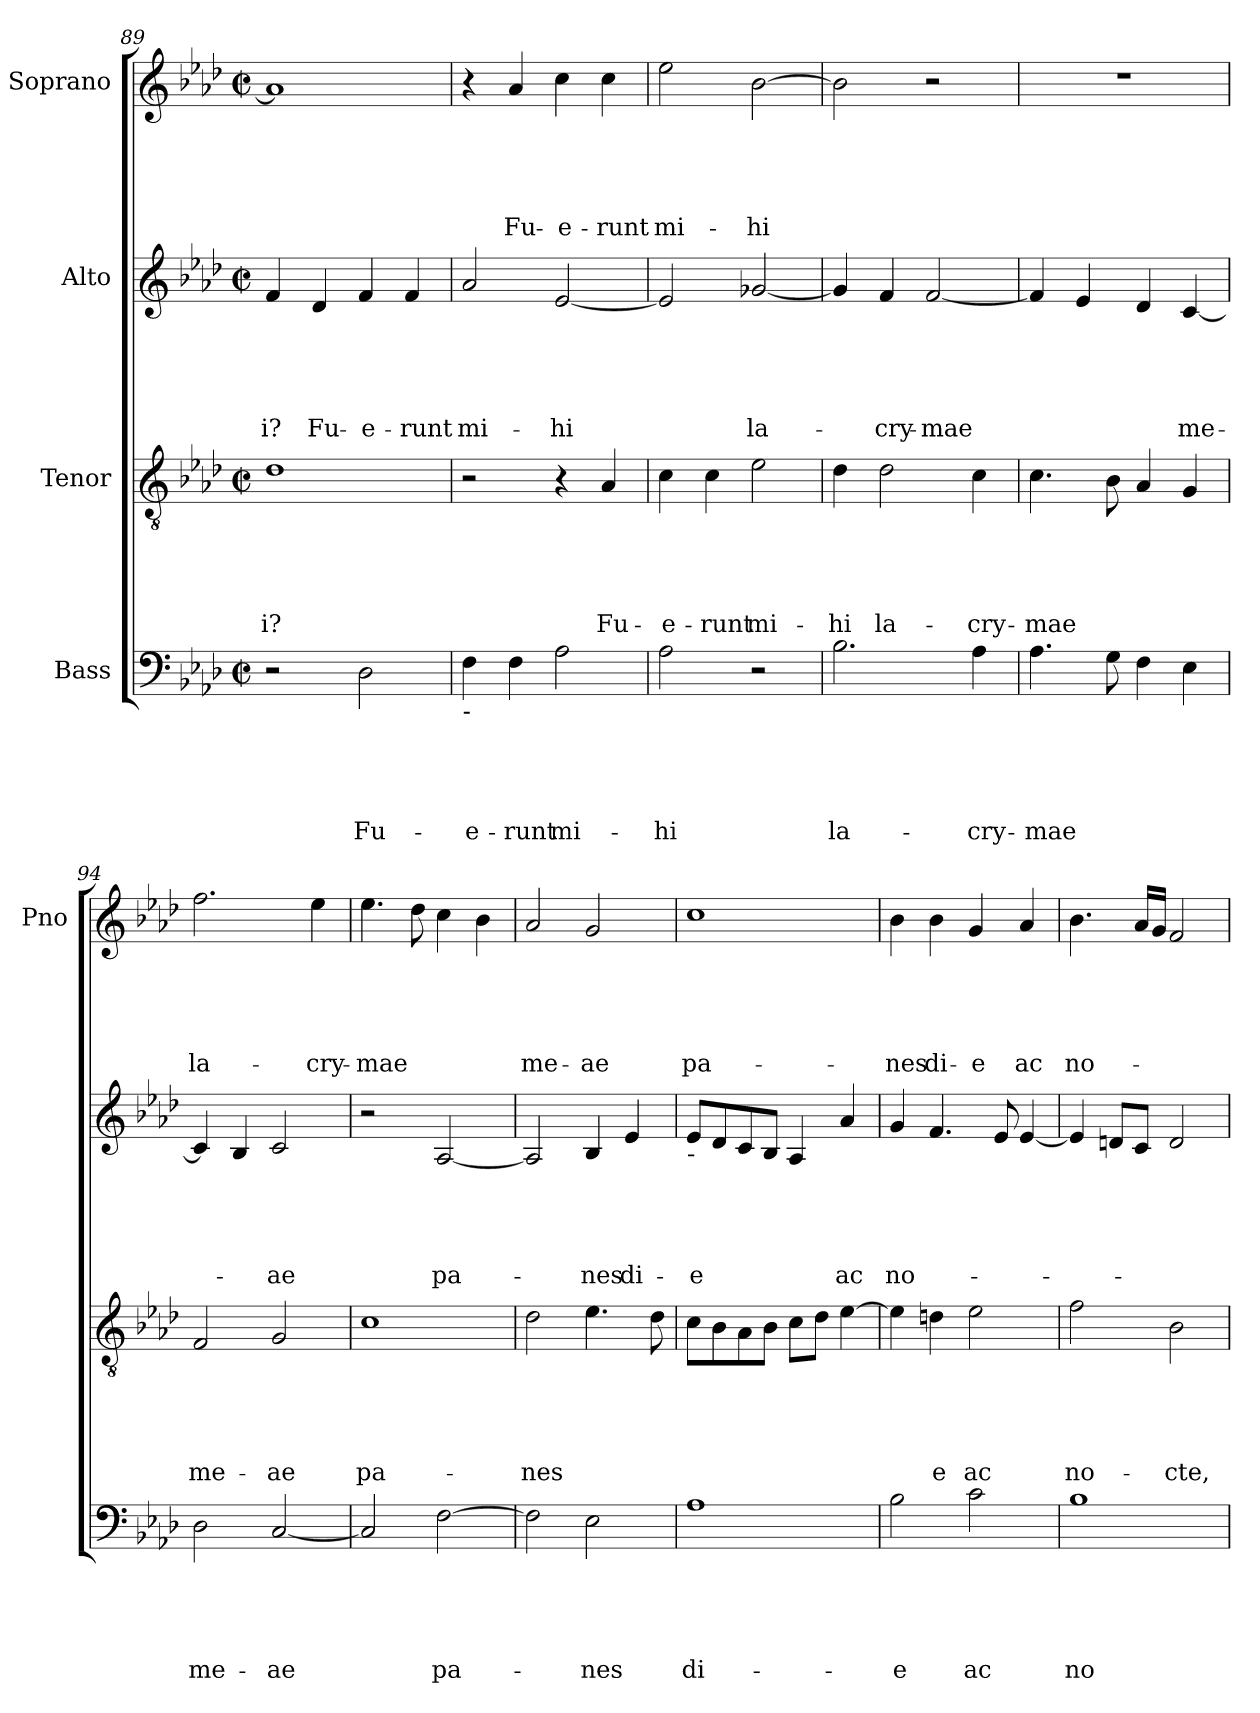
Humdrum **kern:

**kern	**text	**text	**text	**text	**text	**kern	**text	**text	**text	**text	**text	**kern	**text	**text	**text	**text	**text	**kern	**text	**text	**text	**text	**text
*part4	*part4	*part4	*part4	*part4	*part4	*part3	*part3	*part3	*part3	*part3	*part3	*part2	*part2	*part2	*part2	*part2	*part2	*part1	*part1	*part1	*part1	*part1	*part1
*staff4	*staff4	*staff4	*staff4	*staff4	*staff4	*staff3	*staff3	*staff3	*staff3	*staff3	*staff3	*staff2	*staff2	*staff2	*staff2	*staff2	*staff2	*staff1	*staff1	*staff1	*staff1	*staff1	*staff1
*I"Bass	*	*	*	*	*	*I"Tenor	*	*	*	*	*	*I"Alto	*	*	*	*	*	*I"Soprano	*	*	*	*	*
*	*	*	*	*	*	*	*	*	*	*	*	*	*	*	*	*	*	*I'Pno	*	*	*	*	*
*clefF4	*	*	*	*	*	*clefGv2	*	*	*	*	*	*clefG2	*	*	*	*	*	*clefG2	*	*	*	*	*
*k[b-e-a-d-]	*	*	*	*	*	*k[b-e-a-d-]	*	*	*	*	*	*k[b-e-a-d-]	*	*	*	*	*	*k[b-e-a-d-]	*	*	*	*	*
*A-:	*	*	*	*	*	*A-:	*	*	*	*	*	*A-:	*	*	*	*	*	*A-:	*	*	*	*	*
*M2/2	*	*	*	*	*	*M2/2	*	*	*	*	*	*M2/2	*	*	*	*	*	*M2/2	*	*	*	*	*
*met(c|)	*	*	*	*	*	*met(c|)	*	*	*	*	*	*met(c|)	*	*	*	*	*	*met(c|)	*	*	*	*	*
=89	=89	=89	=89	=89	=89	=89	=89	=89	=89	=89	=89	=89	=89	=89	=89	=89	=89	=89	=89	=89	=89	=89	=89
2r	.	.	.	.	.	1d-	.	.	.	.	-i?	4f/	.	.	.	.	-i?	1a-]	.	.	.	.	.
.	.	.	.	.	.	.	.	.	.	.	.	4d-/	.	.	.	.	Fu-	.	.	.	.	.	.
2D-\	.	.	.	.	Fu-	.	.	.	.	.	.	4f/	.	.	.	.	-e-	.	.	.	.	.	.
.	.	.	.	.	.	.	.	.	.	.	.	4f/	.	.	.	.	-runt	.	.	.	.	.	.
=90	=90	=90	=90	=90	=90	=90	=90	=90	=90	=90	=90	=90	=90	=90	=90	=90	=90	=90	=90	=90	=90	=90	=90
!LO:TX:b:t=-	!	!	!	!	!	!	!	!	!	!	!	!	!	!	!	!	!	!	!	!	!	!	!
4F\	.	.	.	.	-e-	2r	.	.	.	.	.	2a-/	.	.	.	.	mi-	4r	.	.	.	.	.
4F\	.	.	.	.	-runt	.	.	.	.	.	.	.	.	.	.	.	.	4a-/	.	.	.	.	Fu-
2A-\	.	.	.	.	mi-	4r	.	.	.	.	.	[2e-/	.	.	.	.	-hi	4cc\	.	.	.	.	-e-
.	.	.	.	.	.	4A-/	.	.	.	.	Fu-	.	.	.	.	.	.	4cc\	.	.	.	.	-runt
=91	=91	=91	=91	=91	=91	=91	=91	=91	=91	=91	=91	=91	=91	=91	=91	=91	=91	=91	=91	=91	=91	=91	=91
2A-\	.	.	.	.	-hi	4c\	.	.	.	.	-e-	2e-/]	.	.	.	.	.	2ee-\	.	.	.	.	mi-
.	.	.	.	.	.	4c\	.	.	.	.	-runt	.	.	.	.	.	.	.	.	.	.	.	.
2r	.	.	.	.	.	2e-\	.	.	.	.	mi-	[2g-X/	.	.	.	.	la-	[2b-\	.	.	.	.	-hi
=92	=92	=92	=92	=92	=92	=92	=92	=92	=92	=92	=92	=92	=92	=92	=92	=92	=92	=92	=92	=92	=92	=92	=92
2.B-\	.	.	.	.	la-	4d-\	.	.	.	.	-hi	4g-/]	.	.	.	.	.	2b-\]	.	.	.	.	.
.	.	.	.	.	.	2d-\	.	.	.	.	la-	4f/	.	.	.	.	-cry-	.	.	.	.	.	.
.	.	.	.	.	.	.	.	.	.	.	.	[2f/	.	.	.	.	-mae	2r	.	.	.	.	.
4A-\	.	.	.	.	-cry-	4c\	.	.	.	.	-cry-	.	.	.	.	.	.	.	.	.	.	.	.
=93	=93	=93	=93	=93	=93	=93	=93	=93	=93	=93	=93	=93	=93	=93	=93	=93	=93	=93	=93	=93	=93	=93	=93
4.A-\	.	.	.	.	-mae	4.c\	.	.	.	.	-mae	4f/]	.	.	.	.	.	1r	.	.	.	.	.
.	.	.	.	.	.	.	.	.	.	.	.	4e-/	.	.	.	.	.	.	.	.	.	.	.
8G\	.	.	.	.	.	8B-\	.	.	.	.	.	.	.	.	.	.	.	.	.	.	.	.	.
4F\	.	.	.	.	.	4A-/	.	.	.	.	.	4d-/	.	.	.	.	.	.	.	.	.	.	.
4E-\	.	.	.	.	.	4G/	.	.	.	.	.	[4c/	.	.	.	.	me-	.	.	.	.	.	.
!!LO:LB:g=z
=94	=94	=94	=94	=94	=94	=94	=94	=94	=94	=94	=94	=94	=94	=94	=94	=94	=94	=94	=94	=94	=94	=94	=94
2D-\	.	.	.	.	me-	2F/	.	.	.	.	me-	4c/]	.	.	.	.	.	2.ff\	.	.	.	.	la-
.	.	.	.	.	.	.	.	.	.	.	.	4B-/	.	.	.	.	.	.	.	.	.	.	.
[2C/	.	.	.	.	-ae	2G/	.	.	.	.	-ae	2c/	.	.	.	.	-ae	.	.	.	.	.	.
.	.	.	.	.	.	.	.	.	.	.	.	.	.	.	.	.	.	4ee-\	.	.	.	.	-cry-
=95	=95	=95	=95	=95	=95	=95	=95	=95	=95	=95	=95	=95	=95	=95	=95	=95	=95	=95	=95	=95	=95	=95	=95
2C/]	.	.	.	.	.	1c	.	.	.	.	pa-	2r	.	.	.	.	.	4.ee-\	.	.	.	.	-mae
.	.	.	.	.	.	.	.	.	.	.	.	.	.	.	.	.	.	8dd-\	.	.	.	.	.
[2F\	.	.	.	.	pa-	.	.	.	.	.	.	[2A-/	.	.	.	.	pa-	4cc\	.	.	.	.	.
.	.	.	.	.	.	.	.	.	.	.	.	.	.	.	.	.	.	4b-\	.	.	.	.	.
=96	=96	=96	=96	=96	=96	=96	=96	=96	=96	=96	=96	=96	=96	=96	=96	=96	=96	=96	=96	=96	=96	=96	=96
2F\]	.	.	.	.	.	2d-\	.	.	.	.	-nes	2A-/]	.	.	.	.	.	2a-/	.	.	.	.	me-
2E-\	.	.	.	.	-nes	4.e-\	.	.	.	.	.	4B-/	.	.	.	.	-nes	2g/	.	.	.	.	-ae
.	.	.	.	.	.	.	.	.	.	.	.	4e-/	.	.	.	.	di-	.	.	.	.	.	.
.	.	.	.	.	.	8d-\	.	.	.	.	.	.	.	.	.	.	.	.	.	.	.	.	.
=97	=97	=97	=97	=97	=97	=97	=97	=97	=97	=97	=97	=97	=97	=97	=97	=97	=97	=97	=97	=97	=97	=97	=97
!	!	!	!	!	!	!	!	!	!	!	!	!LO:TX:b:t=-	!	!	!	!	!	!	!	!	!	!	!
1A-	.	.	.	.	di-	8c\L	.	.	.	.	.	8e-/L	.	.	.	.	-e	1cc	.	.	.	.	pa-
.	.	.	.	.	.	8B-\	.	.	.	.	.	8d-/	.	.	.	.	.	.	.	.	.	.	.
.	.	.	.	.	.	8A-\	.	.	.	.	.	8c/	.	.	.	.	.	.	.	.	.	.	.
.	.	.	.	.	.	8B-\J	.	.	.	.	.	8B-/J	.	.	.	.	.	.	.	.	.	.	.
.	.	.	.	.	.	8c\L	.	.	.	.	.	4A-/	.	.	.	.	.	.	.	.	.	.	.
.	.	.	.	.	.	8d-\J	.	.	.	.	.	.	.	.	.	.	.	.	.	.	.	.	.
.	.	.	.	.	.	[4e-\	.	.	.	.	.	4a-/	.	.	.	.	ac	.	.	.	.	.	.
=98	=98	=98	=98	=98	=98	=98	=98	=98	=98	=98	=98	=98	=98	=98	=98	=98	=98	=98	=98	=98	=98	=98	=98
2B-\	.	.	.	.	-e	4e-\]	.	.	.	.	.	4g/	.	.	.	.	no-	4b-\	.	.	.	.	-nes
.	.	.	.	.	.	4d\	.	.	.	.	e	4.f/	.	.	.	.	.	4b-\	.	.	.	.	di-
2c\	.	.	.	.	ac	2e-\	.	.	.	.	ac	.	.	.	.	.	.	4g/	.	.	.	.	-e
.	.	.	.	.	.	.	.	.	.	.	.	8e-/	.	.	.	.	.	.	.	.	.	.	.
.	.	.	.	.	.	.	.	.	.	.	.	[4e-/	.	.	.	.	.	4a-/	.	.	.	.	ac
=99	=99	=99	=99	=99	=99	=99	=99	=99	=99	=99	=99	=99	=99	=99	=99	=99	=99	=99	=99	=99	=99	=99	=99
1B-	.	.	.	.	no-	2f\	.	.	.	.	no-	4e-/]	.	.	.	.	.	4.b-\	.	.	.	.	no-
.	.	.	.	.	.	.	.	.	.	.	.	8dn/L	.	.	.	.	.	.	.	.	.	.	.
.	.	.	.	.	.	.	.	.	.	.	.	8c/J	.	.	.	.	.	16a-/LL	.	.	.	.	.
.	.	.	.	.	.	.	.	.	.	.	.	.	.	.	.	.	.	16g/JJ	.	.	.	.	.
.	.	.	.	.	.	2B-\	.	.	.	.	-cte,	2d/	.	.	.	.	.	2f/	.	.	.	.	.
=	=	=	=	=	=	=	=	=	=	=	=	=	=	=	=	=	=	=	=	=	=	=	=
*-	*-	*-	*-	*-	*-	*-	*-	*-	*-	*-	*-	*-	*-	*-	*-	*-	*-	*-	*-	*-	*-	*-	*-
